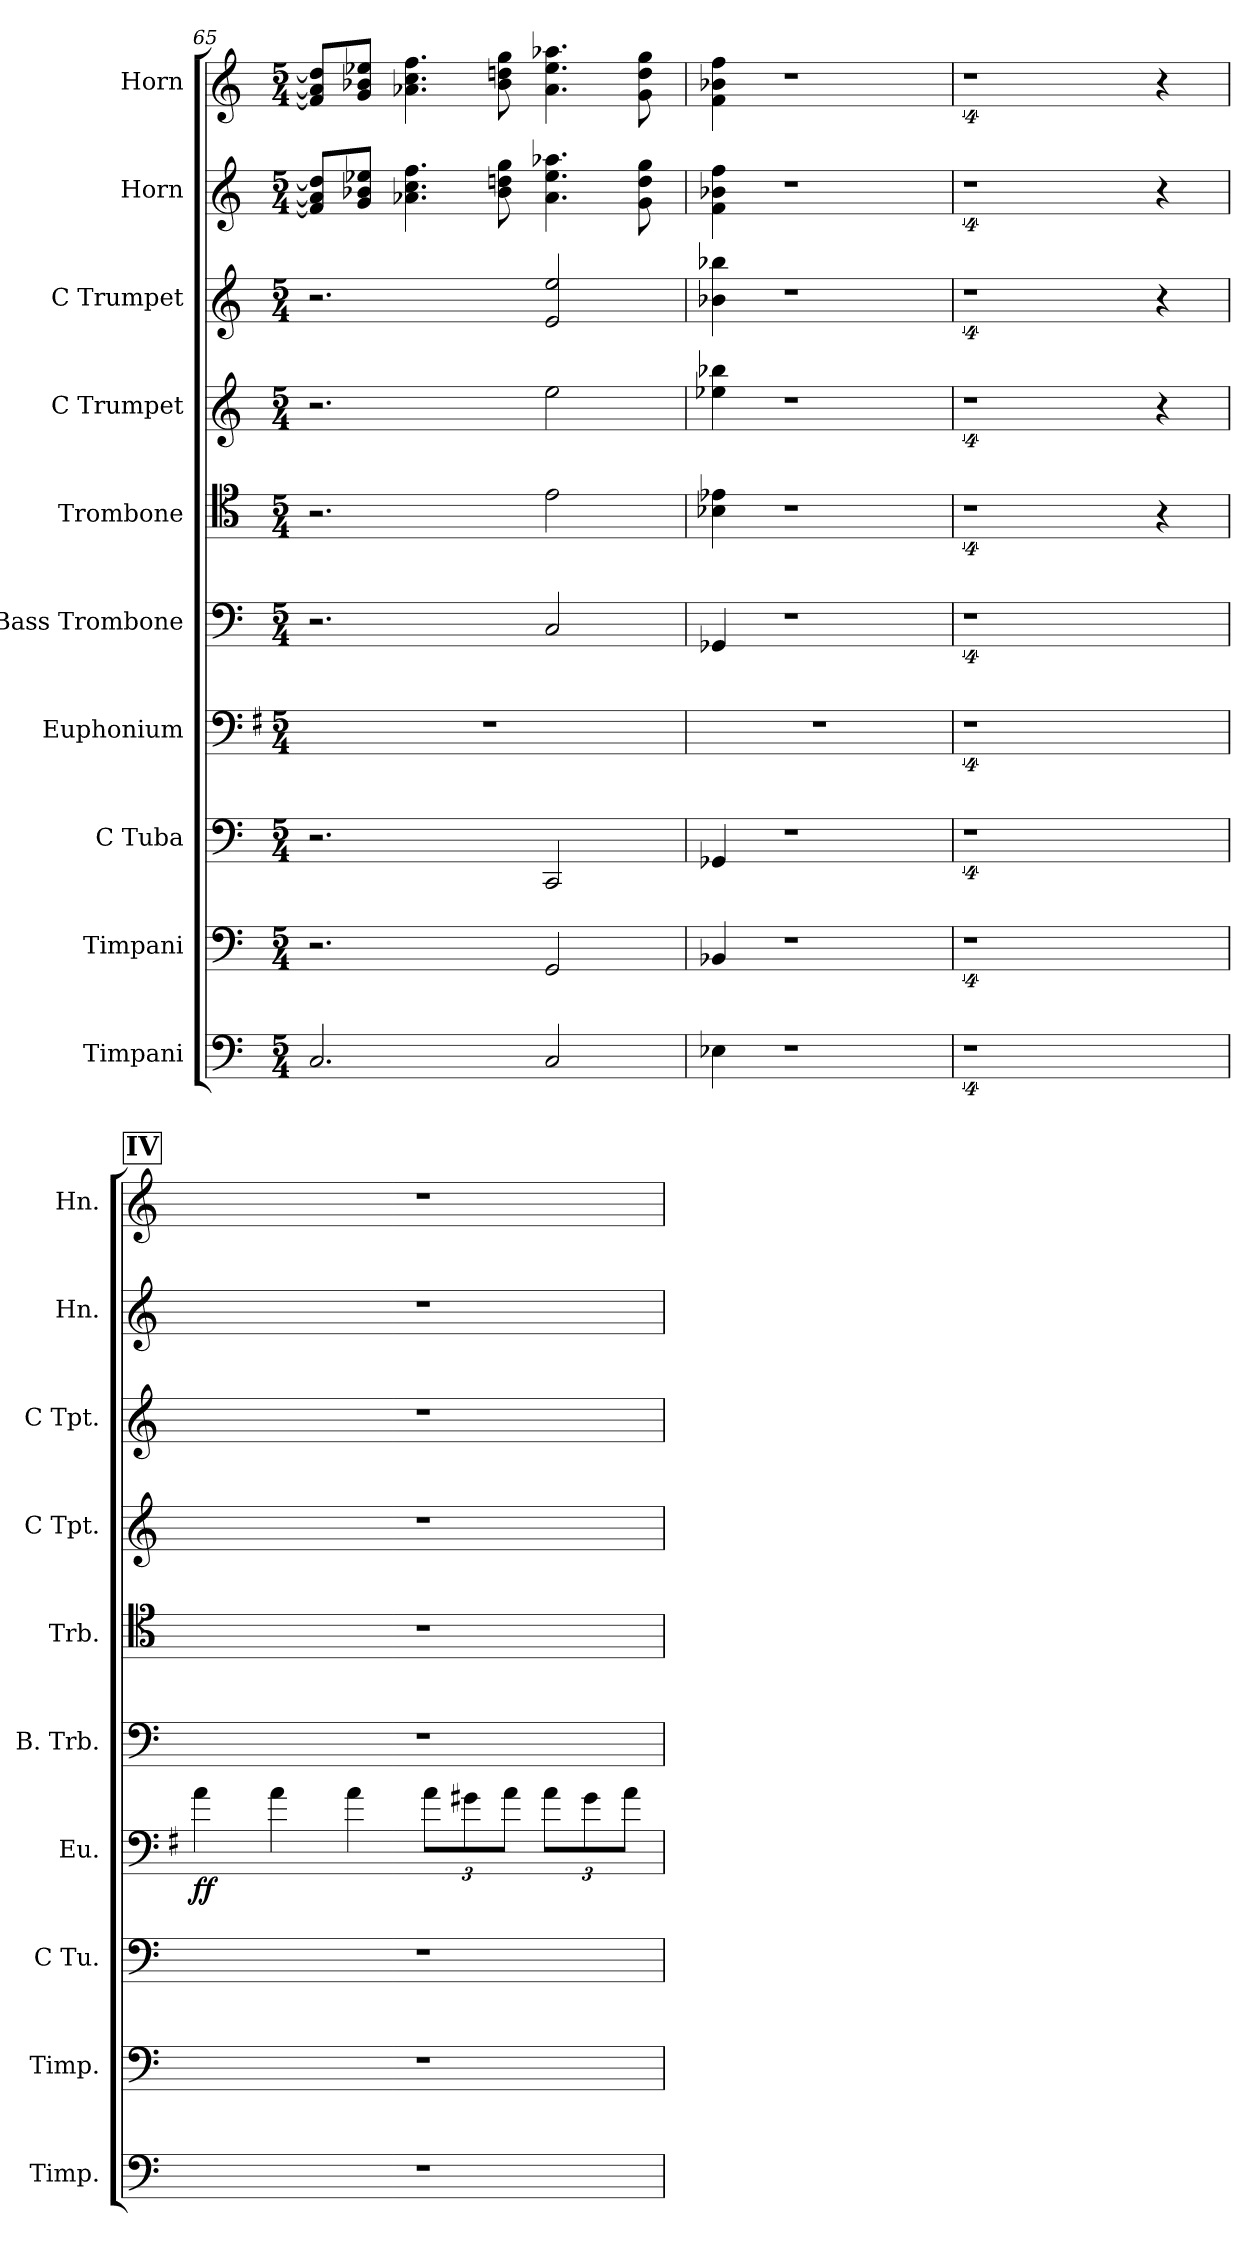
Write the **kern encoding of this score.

**kern	**kern	**kern	**kern	**dynam	**kern	**kern	**kern	**kern	**kern	**kern
*part10	*part9	*part8	*part7	*part7	*part6	*part5	*part4	*part3	*part2	*part1
*staff10	*staff9	*staff8	*staff7	*staff7	*staff6	*staff5	*staff4	*staff3	*staff2	*staff1
*I"Timpani	*I"Timpani	*I"C Tuba	*I"Euphonium	*	*I"Bass Trombone	*I"Trombone	*I"C Trumpet	*I"C Trumpet	*I"Horn	*I"Horn
*I'Timp.	*I'Timp.	*I'C Tu.	*I'Eu.	*	*I'B. Trb.	*I'Trb.	*I'C Tpt.	*I'C Tpt.	*I'Hn.	*I'Hn.
!!LO:PB:g=z
*clefF4	*clefF4	*clefF4	*clefF4	*	*clefF4	*clefC4	*clefG2	*clefG2	*clefG2	*clefG2
*	*	*	*ITrd4c7	*	*	*	*	*	*ITrd4c7	*ITrd4c7
*k[]	*k[]	*k[]	*k[]	*	*k[]	*k[]	*k[]	*k[]	*k[b-]	*k[b-]
*C:	*C:	*C:	*C:	*	*C:	*C:	*C:	*C:	*F:	*F:
*M5/4	*M5/4	*M5/4	*M5/4	*	*M5/4	*M5/4	*M5/4	*M5/4	*M5/4	*M5/4
=65	=65	=65	=65	=65	=65	=65	=65	=65	=65	=65
2.C/	2.r	2.r	4%5r	.	2.r	2.r	2.r	2.r	8B-/] 8d-/] 8g-/]L	8B-/] 8d-/] 8g-/]L
.	.	.	.	.	.	.	.	.	8c/ 8e-X/ 8a-X/J	8c/ 8e-X/ 8a-X/J
.	.	.	.	.	.	.	.	.	4.d-X\ 4.f\ 4.b-\	4.d-X\ 4.f\ 4.b-\
.	.	.	.	.	.	.	.	.	8e-\ 8gn\ 8cc\	8e-\ 8gn\ 8cc\
2C/	2GG/	2CC/	.	.	2C/	2e\	2ee\	2e/ 2ee/	4.d-\ 4.a-\ 4.dd-X\	4.d-\ 4.a-\ 4.dd-X\
.	.	.	.	.	.	.	.	.	8c\ 8g\ 8cc\	8c\ 8g\ 8cc\
=66	=66	=66	=66	=66	=66	=66	=66	=66	=66	=66
4E-X\	4BB-X/	4GG-X/	4%5r	.	4GG-X/	4B-X\ 4e-X\	4ee-X\ 4bb-X\	4b-X\ 4bb-X\	4B-\ 4e-X\ 4b-\	4B-\ 4e-X\ 4b-\
1r	1r	1r	.	.	1r	1r	1r	1r	1r	1r
=67	=67	=67	=67	=67	=67	=67	=67	=67	=67	=67
4%5r	4%5r	4%5r	4%5r	.	4%5r	4%5r	4%5r	4%5r	4%5r	4%5r
4ryy	4ryy	4ryy	4ryy	.	4ryy	4r	4r	4r	4r	4r
!!LO:REH:place=s1:a:t=IV
=68	=68	=68	=68	=68	=68	=68	=68	=68	=68	=68
!	!	!	!	!LO:DY:b	!	!	!	!	!	!
4%5r	4%5r	4%5r	4d\	ff	4%5r	4%5r	4%5r	4%5r	4%5r	4%5r
.	.	.	4d\	.	.	.	.	.	.	.
.	.	.	4d\	.	.	.	.	.	.	.
*	*	*	*Xbrackettup	*	*	*	*	*	*	*
.	.	.	12d\L	.	.	.	.	.	.	.
.	.	.	12c#X\	.	.	.	.	.	.	.
.	.	.	12d\J	.	.	.	.	.	.	.
.	.	.	12d\L	.	.	.	.	.	.	.
.	.	.	12c#\	.	.	.	.	.	.	.
.	.	.	12d\J	.	.	.	.	.	.	.
=	=	=	=	=	=	=	=	=	=	=
*-	*-	*-	*-	*-	*-	*-	*-	*-	*-	*-
